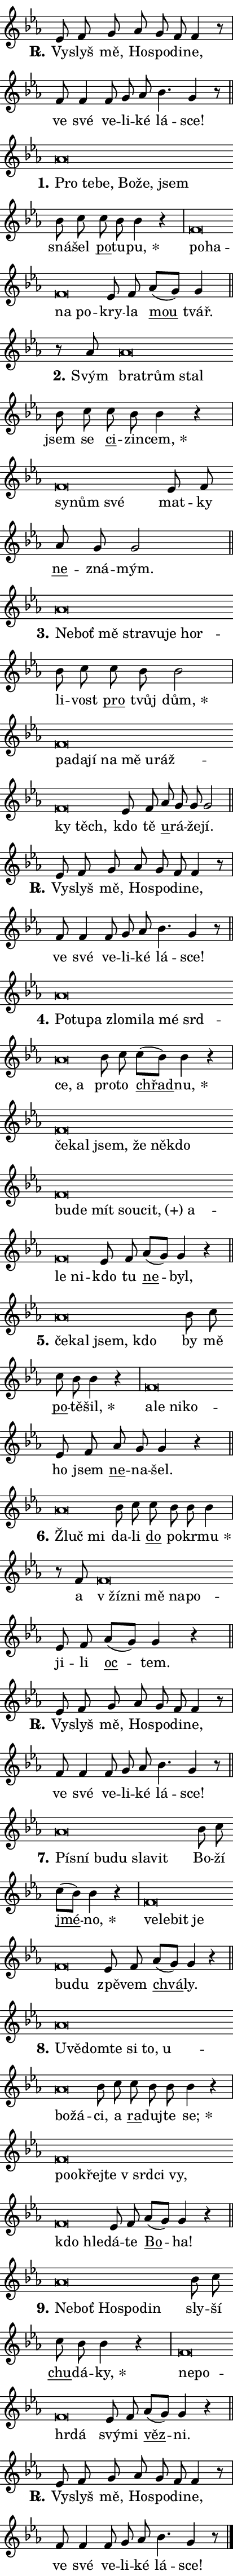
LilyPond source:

\version "2.24.0"
\header { tagline = "" }
\paper {
  indent = 0\cm
  top-margin = 0\cm
  right-margin = 0\cm
  bottom-margin = 0\cm
  left-margin = 0\cm
  paper-width = 7\cm
  page-breaking = #ly:one-page-breaking
  system-system-spacing.basic-distance = #11
  score-system-spacing.basic-distance = #11
  ragged-last = ##f
}


%% Author: Thomas Morley
%% https://lists.gnu.org/archive/html/lilypond-user/2020-05/msg00002.html
#(define (line-position grob)
"Returns position of @var[grob} in current system:
   @code{'start}, if at first time-step
   @code{'end}, if at last time-step
   @code{'middle} otherwise
"
  (let* ((col (ly:item-get-column grob))
         (ln (ly:grob-object col 'left-neighbor))
         (rn (ly:grob-object col 'right-neighbor))
         (col-to-check-left (if (ly:grob? ln) ln col))
         (col-to-check-right (if (ly:grob? rn) rn col))
         (break-dir-left
           (and
             (ly:grob-property col-to-check-left 'non-musical #f)
             (ly:item-break-dir col-to-check-left)))
         (break-dir-right
           (and
             (ly:grob-property col-to-check-right 'non-musical #f)
             (ly:item-break-dir col-to-check-right))))
        (cond ((eqv? 1 break-dir-left) 'start)
              ((eqv? -1 break-dir-right) 'end)
              (else 'middle))))

#(define (tranparent-at-line-position vctor)
  (lambda (grob)
  "Relying on @code{line-position} select the relevant enry from @var{vctor}.
Used to determine transparency,"
    (case (line-position grob)
      ((end) (not (vector-ref vctor 0)))
      ((middle) (not (vector-ref vctor 1)))
      ((start) (not (vector-ref vctor 2))))))

noteHeadBreakVisibility =
#(define-music-function (break-visibility)(vector?)
"Makes @code{NoteHead}s transparent relying on @var{break-visibility}"
#{
  \override NoteHead.transparent =
    #(tranparent-at-line-position break-visibility)
#})

#(define delete-ledgers-for-transparent-note-heads
  (lambda (grob)
    "Reads whether a @code{NoteHead} is transparent.
If so this @code{NoteHead} is removed from @code{'note-heads} from
@var{grob}, which is supposed to be @code{LedgerLineSpanner}.
As a result ledgers are not printed for this @code{NoteHead}"
    (let* ((nhds-array (ly:grob-object grob 'note-heads))
           (nhds-list
             (if (ly:grob-array? nhds-array)
                 (ly:grob-array->list nhds-array)
                 '()))
           ;; Relies on the transparent-property being done before
           ;; Staff.LedgerLineSpanner.after-line-breaking is executed.
           ;; This is fragile ...
           (to-keep
             (remove
               (lambda (nhd)
                 (ly:grob-property nhd 'transparent #f))
               nhds-list)))
      ;; TODO find a better method to iterate over grob-arrays, similiar
      ;; to filter/remove etc for lists
      ;; For now rebuilt from scratch
      (set! (ly:grob-object grob 'note-heads)  '())
      (for-each
        (lambda (nhd)
          (ly:pointer-group-interface::add-grob grob 'note-heads nhd))
        to-keep))))

hideNotes = {
  \noteHeadBreakVisibility #begin-of-line-visible
}
unHideNotes = {
  \noteHeadBreakVisibility #all-visible
}

% work-around for resetting accidentals
% https://lilypond.org/doc/v2.23/Documentation/notation/displaying-rhythms#unmetered-music
cadenzaMeasure = {
  \cadenzaOff
  \partial 1024 s1024
  \cadenzaOn
}

#(define-markup-command (accent layout props text) (markup?)
  "Underline accented syllable"
  (interpret-markup layout props
    #{\markup \override #'(offset . 4.3) \underline { #text }#}))

responsum = \markup \concat {
  "R" \hspace #-1.05 \path #0.1 #'((moveto 0 0.07) (lineto 0.9 0.8)) \hspace #0.05 "."
}

\layout {
    \context {
        \Staff
        \remove "Time_signature_engraver"
        \override LedgerLineSpanner.after-line-breaking = #delete-ledgers-for-transparent-note-heads
    }
    \context {
        \Voice {
            \override NoteHead.output-attributes = #'((class . "notehead"))
            \override Hairpin.height = #0.55
        }
    }
    \context {
        \Lyrics {
            \override StanzaNumber.output-attributes = #'((class . "stanzanumber"))
            \override LyricSpace.minimum-distance = #0.9
            \override LyricText.font-name = #"TeX Gyre Schola"
            \override LyricText.font-size = 1
            \override StanzaNumber.font-name = #"TeX Gyre Schola Bold"
            \override StanzaNumber.font-size = 1
        }
    }
}

% magnetic-lyrics.ily
%
%   written by
%     Jean Abou Samra <jean@abou-samra.fr>
%     Werner Lemberg <wl@gnu.org>
%
%   adapted by
%     Jiri Hon <jiri.hon@gmail.com>
%
% Version 2022-Apr-15

% https://www.mail-archive.com/lilypond-user@gnu.org/msg149350.html

#(define (Left_hyphen_pointer_engraver context)
   "Collect syllable-hyphen-syllable occurrences in lyrics and store
them in properties.  This engraver only looks to the left.  For
example, if the lyrics input is @code{foo -- bar}, it does the
following.

@itemize @bullet
@item
Set the @code{text} property of the @code{LyricHyphen} grob between
@q{foo} and @q{bar} to @code{foo}.

@item
Set the @code{left-hyphen} property of the @code{LyricText} grob with
text @q{foo} to the @code{LyricHyphen} grob between @q{foo} and
@q{bar}.
@end itemize

Use this auxiliary engraver in combination with the
@code{lyric-@/text::@/apply-@/magnetic-@/offset!} hook."
   (let ((hyphen #f)
         (text #f))
     (make-engraver
      (acknowledgers
       ((lyric-syllable-interface engraver grob source-engraver)
        (set! text grob)))
      (end-acknowledgers
       ((lyric-hyphen-interface engraver grob source-engraver)
        ;(when (not (grob::has-interface grob 'lyric-space-interface))
          (set! hyphen grob)));)
      ((stop-translation-timestep engraver)
       (when (and text hyphen)
         (ly:grob-set-object! text 'left-hyphen hyphen))
       (set! text #f)
       (set! hyphen #f)))))

#(define (lyric-text::apply-magnetic-offset! grob)
   "If the space between two syllables is less than the value in
property @code{LyricText@/.details@/.squash-threshold}, move the right
syllable to the left so that it gets concatenated with the left
syllable.

Use this function as a hook for
@code{LyricText@/.after-@/line-@/breaking} if the
@code{Left_@/hyphen_@/pointer_@/engraver} is active."
   (let ((hyphen (ly:grob-object grob 'left-hyphen #f)))
     (when hyphen
       (let ((left-text (ly:spanner-bound hyphen LEFT)))
         (when (grob::has-interface left-text 'lyric-syllable-interface)
           (let* ((common (ly:grob-common-refpoint grob left-text X))
                  (this-x-ext (ly:grob-extent grob common X))
                  (left-x-ext
                   (begin
                     ;; Trigger magnetism for left-text.
                     (ly:grob-property left-text 'after-line-breaking)
                     (ly:grob-extent left-text common X)))
                  ;; `delta` is the gap width between two syllables.
                  (delta (- (interval-start this-x-ext)
                            (interval-end left-x-ext)))
                  (details (ly:grob-property grob 'details))
                  (threshold (assoc-get 'squash-threshold details 0.2)))
             (when (< delta threshold)
               (let* (;; We have to manipulate the input text so that
                      ;; ligatures crossing syllable boundaries are not
                      ;; disabled.  For languages based on the Latin
                      ;; script this is essentially a beautification.
                      ;; However, for non-Western scripts it can be a
                      ;; necessity.
                      (lt (ly:grob-property left-text 'text))
                      (rt (ly:grob-property grob 'text))
                      (is-space (grob::has-interface hyphen 'lyric-space-interface))
                      (space (if is-space " " ""))
                      (space-markup (grob-interpret-markup grob " "))
                      (space-size (interval-length (ly:stencil-extent space-markup X)))
                      (extra-delta (if is-space space-size 0))
                      ;; Append new syllable.
                      (ltrt-space (if (and (string? lt) (string? rt))
                                (string-append lt space rt)
                                (make-concat-markup (list lt space rt))))
                      ;; Right-align `ltrt` to the right side.
                      (ltrt-space-markup (grob-interpret-markup
                               grob
                               (make-translate-markup
                                (cons (interval-length this-x-ext) 0)
                                (make-right-align-markup ltrt-space)))))
                 (begin
                   ;; Don't print `left-text`.
                   (ly:grob-set-property! left-text 'stencil #f)
                   ;; Set text and stencil (which holds all collected
                   ;; syllables so far) and shift it to the left.
                   (ly:grob-set-property! grob 'text ltrt-space)
                   (ly:grob-set-property! grob 'stencil ltrt-space-markup)
                   (ly:grob-translate-axis! grob (- (- delta extra-delta)) X))))))))))


#(define (lyric-hyphen::displace-bounds-first grob)
   ;; Make very sure this callback isn't triggered too early.
   (let ((left (ly:spanner-bound grob LEFT))
         (right (ly:spanner-bound grob RIGHT)))
     (ly:grob-property left 'after-line-breaking)
     (ly:grob-property right 'after-line-breaking)
     (ly:lyric-hyphen::print grob)))

squashThreshold = #0.4

\layout {
  \context {
    \Lyrics
    \consists #Left_hyphen_pointer_engraver
    \override LyricText.after-line-breaking =
      #lyric-text::apply-magnetic-offset!
    \override LyricHyphen.stencil = #lyric-hyphen::displace-bounds-first
    \override LyricText.details.squash-threshold = \squashThreshold
    \override LyricHyphen.minimum-distance = 0
    \override LyricHyphen.minimum-length = \squashThreshold
  }
}

squash = \override LyricText.details.squash-threshold = 9999
unSquash = \override LyricText.details.squash-threshold = \squashThreshold

left = \override LyricText.self-alignment-X = #LEFT
unLeft = \revert LyricText.self-alignment-X

starOffset = #(lambda (grob) 
                (let ((x_offset (ly:self-alignment-interface::aligned-on-x-parent grob)))
                  (if (= x_offset 0) 0 (+ x_offset 1.2))))

star = #(define-music-function (syllable)(string?)
"Append star separator at the end of a syllable"
#{
  \once \override LyricText.X-offset = #starOffset
  \lyricmode { \markup {
    #syllable
    \override #'((font-name . "TeX Gyre Schola Bold")) \hspace #0.2 \lower #0.65 \larger "*"
  } }
#})

starAccent = #(define-music-function (syllable)(string?)
"Append star separator at the end of a syllable and make accent"
#{
  \once \override LyricText.X-offset = #starOffset
  \lyricmode { \markup {
    \accent #syllable
    \override #'((font-name . "TeX Gyre Schola Bold")) \hspace #0.2 \lower #0.65 \larger "*"
  } }
#})

breath = #(define-music-function (syllable)(string?)
"Append breathing indicator at the end of a syllable"
#{
  \lyricmode { \markup { #syllable "+" } }
#})

optionalBreath = #(define-music-function (syllable)(string?)
"Append optional breathing indicator at the end of a syllable"
#{
  \lyricmode { \markup { #syllable "(+)" } }
#})


\score {
    <<
        \new Voice = "melody" { \cadenzaOn \key es \major \relative { es'8 f g as g f f4 r8 \cadenzaMeasure \bar "|" f f4 \bar "" f8 g as \bar "" bes4. g4 r8 \cadenzaMeasure \bar "||" \break } }
        \new Lyrics \lyricsto "melody" { \lyricmode { \set stanza = \responsum
Vy -- slyš mě, Ho -- spo -- di -- ne, ve své ve -- li -- ké lá -- sce! } }
    >>
    \layout {}
}

\score {
    <<
        \new Voice = "melody" { \cadenzaOn \key es \major \relative { as'\breve*1/16 \hideNotes \breve*1/16 \bar "" \breve*1/16 \bar "" \breve*1/16 \bar "" \breve*1/16 \breve*1/16 \bar "" \unHideNotes bes8 c \bar "" c bes bes4 r \cadenzaMeasure \bar "|" f\breve*1/16 \hideNotes \breve*1/16 \bar "" \breve*1/16 \breve*1/16 \bar "" \unHideNotes es8 f \bar "" as[( g)] g4 \cadenzaMeasure \bar "||" \break } }
        \new Lyrics \lyricsto "melody" { \lyricmode { \set stanza = "1."
\left Pro \squash te -- be, Bo -- že, jsem \unLeft \unSquash sná -- šel \markup \accent po -- tu -- \star pu, \left po -- \squash ha -- na po -- \unLeft \unSquash kry -- la \markup \accent mou tvář. } }
    >>
    \layout {}
}

\score {
    <<
        \new Voice = "melody" { \cadenzaOn \key es \major \relative { r8 as' as\breve*1/16 \hideNotes \breve*1/16 \breve*1/16 \bar "" \unHideNotes bes8 c \bar "" c bes bes4 r \cadenzaMeasure \bar "|" f\breve*1/16 \hideNotes \breve*1/16 \breve*1/16 \bar "" \unHideNotes es8 f \bar "" as g g2 \cadenzaMeasure \bar "||" \break } }
        \new Lyrics \lyricsto "melody" { \lyricmode { \set stanza = "2."
Svým \left bra -- \squash trům stal \unLeft \unSquash jsem se \markup \accent ci -- zin -- \star cem, \left sy -- \squash nům své \unLeft \unSquash mat -- ky \markup \accent ne -- zná -- mým. } }
    >>
    \layout {}
}

\score {
    <<
        \new Voice = "melody" { \cadenzaOn \key es \major \relative { as'\breve*1/16 \hideNotes \breve*1/16 \bar "" \breve*1/16 \bar "" \breve*1/16 \bar "" \breve*1/16 \bar "" \breve*1/16 \breve*1/16 \bar "" \unHideNotes bes8 c \bar "" c bes bes2 \cadenzaMeasure \bar "|" f\breve*1/16 \hideNotes \breve*1/16 \bar "" \breve*1/16 \bar "" \breve*1/16 \bar "" \breve*1/16 \bar "" \breve*1/16 \bar "" \breve*1/16 \bar "" \breve*1/16 \breve*1/16 \bar "" \unHideNotes es8 f \bar "" as g g g2 \cadenzaMeasure \bar "||" \break } }
        \new Lyrics \lyricsto "melody" { \lyricmode { \set stanza = "3."
\left Ne -- \squash boť mě stra -- vu -- je hor -- \unLeft \unSquash li -- vost \markup \accent pro tvůj \star dům, \left pa -- \squash da -- jí na mě u -- ráž -- ky těch, \unLeft \unSquash kdo tě \markup \accent u -- rá -- že -- jí. } }
    >>
    \layout {}
}

\score {
    <<
        \new Voice = "melody" { \cadenzaOn \key es \major \relative { es'8 f g as g f f4 r8 \cadenzaMeasure \bar "|" f f4 \bar "" f8 g as \bar "" bes4. g4 r8 \cadenzaMeasure \bar "||" \break } }
        \new Lyrics \lyricsto "melody" { \lyricmode { \set stanza = \responsum
Vy -- slyš mě, Ho -- spo -- di -- ne, ve své ve -- li -- ké lá -- sce! } }
    >>
    \layout {}
}

\score {
    <<
        \new Voice = "melody" { \cadenzaOn \key es \major \relative { as'\breve*1/16 \hideNotes \breve*1/16 \bar "" \breve*1/16 \bar "" \breve*1/16 \bar "" \breve*1/16 \bar "" \breve*1/16 \bar "" \breve*1/16 \bar "" \breve*1/16 \bar "" \breve*1/16 \breve*1/16 \bar "" \unHideNotes bes8 c \bar "" c[( bes)] bes4 r \cadenzaMeasure \bar "|" f\breve*1/16 \hideNotes \breve*1/16 \bar "" \breve*1/16 \bar "" \breve*1/16 \bar "" \breve*1/16 \bar "" \breve*1/16 \bar "" \breve*1/16 \bar "" \breve*1/16 \bar "" \breve*1/16 \bar "" \breve*1/16 \bar "" \breve*1/16 \bar "" \breve*1/16 \bar "" \breve*1/16 \breve*1/16 \bar "" \unHideNotes es8 f \bar "" as[( g)] g4 r \cadenzaMeasure \bar "||" \break } }
        \new Lyrics \lyricsto "melody" { \lyricmode { \set stanza = "4."
\left Po -- \squash tu -- pa zlo -- mi -- la mé srd -- ce, a \unLeft \unSquash pro -- to \markup \accent chřad -- \star nu, \left če -- \squash kal jsem, že ně -- kdo bu -- de mít sou -- \optionalBreath cit, a -- le ni -- \unLeft \unSquash kdo tu \markup \accent ne -- byl, } }
    >>
    \layout {}
}

\score {
    <<
        \new Voice = "melody" { \cadenzaOn \key es \major \relative { as'\breve*1/16 \hideNotes \breve*1/16 \bar "" \breve*1/16 \breve*1/16 \bar "" \unHideNotes bes8 c \bar "" c bes bes4 r \cadenzaMeasure \bar "|" f\breve*1/16 \hideNotes \breve*1/16 \bar "" \breve*1/16 \breve*1/16 \bar "" \unHideNotes es8 f \bar "" as g g4 r \cadenzaMeasure \bar "||" \break } }
        \new Lyrics \lyricsto "melody" { \lyricmode { \set stanza = "5."
\left če -- \squash kal jsem, kdo \unLeft \unSquash by mě \markup \accent po -- tě -- \star šil, \left a -- \squash le ni -- ko -- \unLeft \unSquash ho jsem \markup \accent ne -- na -- šel. } }
    >>
    \layout {}
}

\score {
    <<
        \new Voice = "melody" { \cadenzaOn \key es \major \relative { as'\breve*1/16 \hideNotes \breve*1/16 \bar "" \unHideNotes bes8 c \bar "" c bes bes bes4 \cadenzaMeasure \bar "|" r8 f f\breve*1/16 \hideNotes \breve*1/16 \bar "" \breve*1/16 \bar "" \breve*1/16 \breve*1/16 \bar "" \unHideNotes es8 f \bar "" as[( g)] g4 r \cadenzaMeasure \bar "||" \break } }
        \new Lyrics \lyricsto "melody" { \lyricmode { \set stanza = "6."
\left Žluč \squash mi \unLeft \unSquash da -- li \markup \accent do po -- kr -- \star mu a \left "v žíz" -- \squash ni mě na -- po -- \unLeft \unSquash ji -- li \markup \accent oc -- tem. } }
    >>
    \layout {}
}

\score {
    <<
        \new Voice = "melody" { \cadenzaOn \key es \major \relative { es'8 f g as g f f4 r8 \cadenzaMeasure \bar "|" f f4 \bar "" f8 g as \bar "" bes4. g4 r8 \cadenzaMeasure \bar "||" \break } }
        \new Lyrics \lyricsto "melody" { \lyricmode { \set stanza = \responsum
Vy -- slyš mě, Ho -- spo -- di -- ne, ve své ve -- li -- ké lá -- sce! } }
    >>
    \layout {}
}

\score {
    <<
        \new Voice = "melody" { \cadenzaOn \key es \major \relative { as'\breve*1/16 \hideNotes \breve*1/16 \bar "" \breve*1/16 \bar "" \breve*1/16 \bar "" \breve*1/16 \breve*1/16 \bar "" \unHideNotes bes8 c \bar "" c[( bes)] bes4 r \cadenzaMeasure \bar "|" f\breve*1/16 \hideNotes \breve*1/16 \bar "" \breve*1/16 \bar "" \breve*1/16 \bar "" \breve*1/16 \breve*1/16 \bar "" \unHideNotes es8 f \bar "" as[( g)] g4 r \cadenzaMeasure \bar "||" \break } }
        \new Lyrics \lyricsto "melody" { \lyricmode { \set stanza = "7."
\left Pí -- \squash sní bu -- du sla -- vit \unLeft \unSquash Bo -- ží \markup \accent jmé -- \star no, \left ve -- \squash le -- bit je bu -- du \unLeft \unSquash zpě -- vem \markup \accent chvá -- ly. } }
    >>
    \layout {}
}

\score {
    <<
        \new Voice = "melody" { \cadenzaOn \key es \major \relative { as'\breve*1/16 \hideNotes \breve*1/16 \bar "" \breve*1/16 \bar "" \breve*1/16 \bar "" \breve*1/16 \bar "" \breve*1/16 \bar "" \breve*1/16 \bar "" \breve*1/16 \breve*1/16 \bar "" \unHideNotes bes8 c \bar "" c bes bes bes4 r \cadenzaMeasure \bar "|" f\breve*1/16 \hideNotes \breve*1/16 \bar "" \breve*1/16 \bar "" \breve*1/16 \bar "" \breve*1/16 \bar "" \breve*1/16 \bar "" \breve*1/16 \bar "" \breve*1/16 \breve*1/16 \bar "" \unHideNotes es8 f \bar "" as[( g)] g4 r \cadenzaMeasure \bar "||" \break } }
        \new Lyrics \lyricsto "melody" { \lyricmode { \set stanza = "8."
\left U -- \squash vě -- dom -- te si to, u -- bo -- žá -- \unLeft \unSquash ci, a \markup \accent ra -- duj -- te \star se; \left po -- \squash o -- křej -- te "v srd" -- ci vy, kdo hle -- \unLeft \unSquash dá -- te \markup \accent Bo -- ha! } }
    >>
    \layout {}
}

\score {
    <<
        \new Voice = "melody" { \cadenzaOn \key es \major \relative { as'\breve*1/16 \hideNotes \breve*1/16 \bar "" \breve*1/16 \bar "" \breve*1/16 \breve*1/16 \bar "" \unHideNotes bes8 c \bar "" c bes bes4 r \cadenzaMeasure \bar "|" f\breve*1/16 \hideNotes \breve*1/16 \bar "" \breve*1/16 \breve*1/16 \bar "" \unHideNotes es8 f \bar "" as[( g)] g4 r \cadenzaMeasure \bar "||" \break } }
        \new Lyrics \lyricsto "melody" { \lyricmode { \set stanza = "9."
\left Ne -- \squash boť Ho -- spo -- din \unLeft \unSquash sly -- ší \markup \accent chu -- dá -- \star ky, \left ne -- \squash po -- hr -- dá \unLeft \unSquash svý -- mi \markup \accent věz -- ni. } }
    >>
    \layout {}
}

\score {
    <<
        \new Voice = "melody" { \cadenzaOn \key es \major \relative { es'8 f g as g f f4 r8 \cadenzaMeasure \bar "|" f f4 \bar "" f8 g as \bar "" bes4. g4 r8 \cadenzaMeasure \bar "||" \break } \bar "|." }
        \new Lyrics \lyricsto "melody" { \lyricmode { \set stanza = \responsum
Vy -- slyš mě, Ho -- spo -- di -- ne, ve své ve -- li -- ké lá -- sce! } }
    >>
    \layout {}
}
